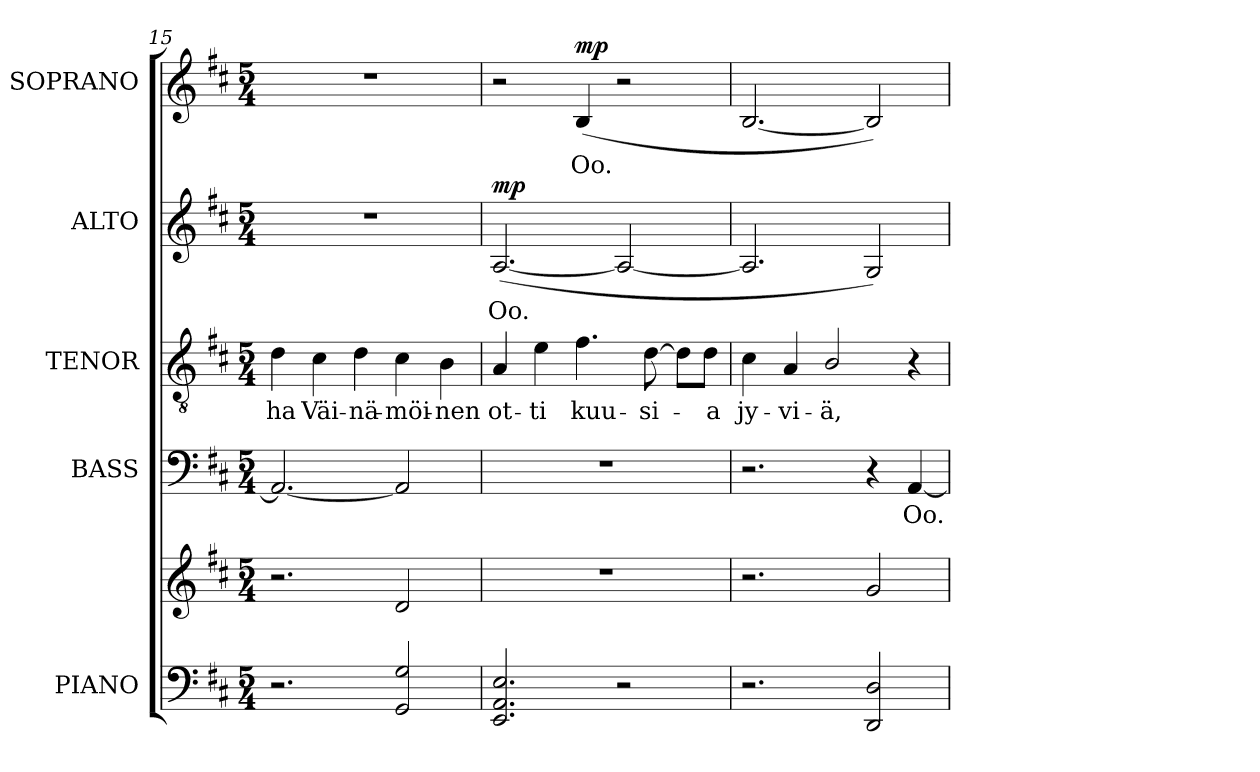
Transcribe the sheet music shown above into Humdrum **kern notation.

**kern	**kern	**kern	**text	**kern	**text	**kern	**text	**dynam	**kern	**text	**dynam
*part5	*part5	*part4	*part4	*part3	*part3	*part2	*part2	*part2	*part1	*part1	*part1
*staff6	*staff5	*staff4	*staff4	*staff3	*staff3	*staff2	*staff2	*staff2	*staff1	*staff1	*staff1
*I"PIANO	*	*I"BASS	*	*I"TENOR	*	*I"ALTO	*	*	*I"SOPRANO	*	*
*I'PNO.	*	*I'B.	*	*I'T.	*	*I'A.	*	*	*I'S.	*	*
*clefF4	*clefG2	*clefF4	*	*clefGv2	*	*clefG2	*	*	*clefG2	*	*
*	*	*	*	*ITrd7c12	*	*	*	*	*	*	*
*k[f#c#]	*k[f#c#]	*k[f#c#]	*	*k[f#c#]	*	*k[f#c#]	*	*	*k[f#c#]	*	*
*D:	*D:	*D:	*	*D:	*	*D:	*	*	*D:	*	*
*M5/4	*M5/4	*M5/4	*	*M5/4	*	*M5/4	*	*	*M5/4	*	*
=15	=15	=15	=15	=15	=15	=15	=15	=15	=15	=15	=15
!	!	!	!	!	!LO:LY:b:color=#000000	!LO:N:vis=1	!	!	!LO:N:vis=1	!	!
2.r	2.r	2.AAi/_	.	4Di\	-ha	4%5r	.	.	4%5r	.	.
!	!	!	!	!	!LO:LY:b:color=#000000	!	!	!	!	!	!
.	.	.	.	4C#i\	Väi-	.	.	.	.	.	.
!	!	!	!	!	!LO:LY:b:color=#000000	!	!	!	!	!	!
.	.	.	.	4Di\	-nä-	.	.	.	.	.	.
!	!	!	!	!	!LO:LY:b:color=#000000	!	!	!	!	!	!
2GGi/ 2Gi	2di/	2AAi/]	.	4C#i\	-möi-	.	.	.	.	.	.
!	!	!	!	!	!LO:LY:b:color=#000000	!	!	!	!	!	!
.	.	.	.	4BBi\	-nen	.	.	.	.	.	.
!!LO:LB:g=z
=16	=16	=16	=16	=16	=16	=16	=16	=16	=16	=16	=16
!	!LO:N:vis=1	!LO:N:vis=1	!	!	!	!	!	!	!	!	!
!	!	!	!	!	!LO:LY:b:color=#000000	!	!	!	!	!	!
!	!	!	!	!	!	!	!LO:LY:b:color=#000000	!	!	!	!
2.EEi/ 2.AAi 2.Ei	4%5r	4%5r	.	4AAi/	ot-	([2.Ai/	Oo.	mp	2r	.	.
!	!	!	!	!	!LO:LY:b:color=#000000	!	!	!	!	!	!
.	.	.	.	4Ei\	-ti	.	.	.	.	.	.
!	!	!	!	!	!LO:LY:b:color=#000000	!	!	!	!	!	!
!	!	!	!	!	!	!	!	!	!	!LO:LY:b:color=#000000	!
.	.	.	.	4.F#i\	kuu-	.	.	.	(4Bi/	Oo.	mp
2r	.	.	.	.	.	2Ai/_	.	.	2r	.	.
!	!	!	!	!	!LO:LY:b:color=#000000	!	!	!	!	!	!
.	.	.	.	[8Di\	-si-	.	.	.	.	.	.
.	.	.	.	8Di\L]	.	.	.	.	.	.	.
!	!	!	!	!	!LO:LY:b:color=#000000	!	!	!	!	!	!
.	.	.	.	8Di\J	-a	.	.	.	.	.	.
=17	=17	=17	=17	=17	=17	=17	=17	=17	=17	=17	=17
!	!	!	!	!	!LO:LY:b:color=#000000	!	!	!	!	!	!
2.r	2.r	2.r	.	4C#i\	jy-	2.Ai/]	.	.	[2.Bi/	.	.
!	!	!	!	!	!LO:LY:b:color=#000000	!	!	!	!	!	!
.	.	.	.	4AAi/	-vi-	.	.	.	.	.	.
!	!	!	!	!	!LO:LY:b:color=#000000	!	!	!	!	!	!
.	.	.	.	2BBi/	-ä,	.	.	.	.	.	.
2DDi/ 2Di	2gi/	4r	.	.	.	2Gi/)	.	.	2Bi/])	.	.
!	!	!	!LO:LY:b:color=#000000	!	!	!	!	!	!	!	!
.	.	[4AAi/	Oo.	4r	.	.	.	.	.	.	.
=	=	=	=	=	=	=	=	=	=	=	=
*-	*-	*-	*-	*-	*-	*-	*-	*-	*-	*-	*-
